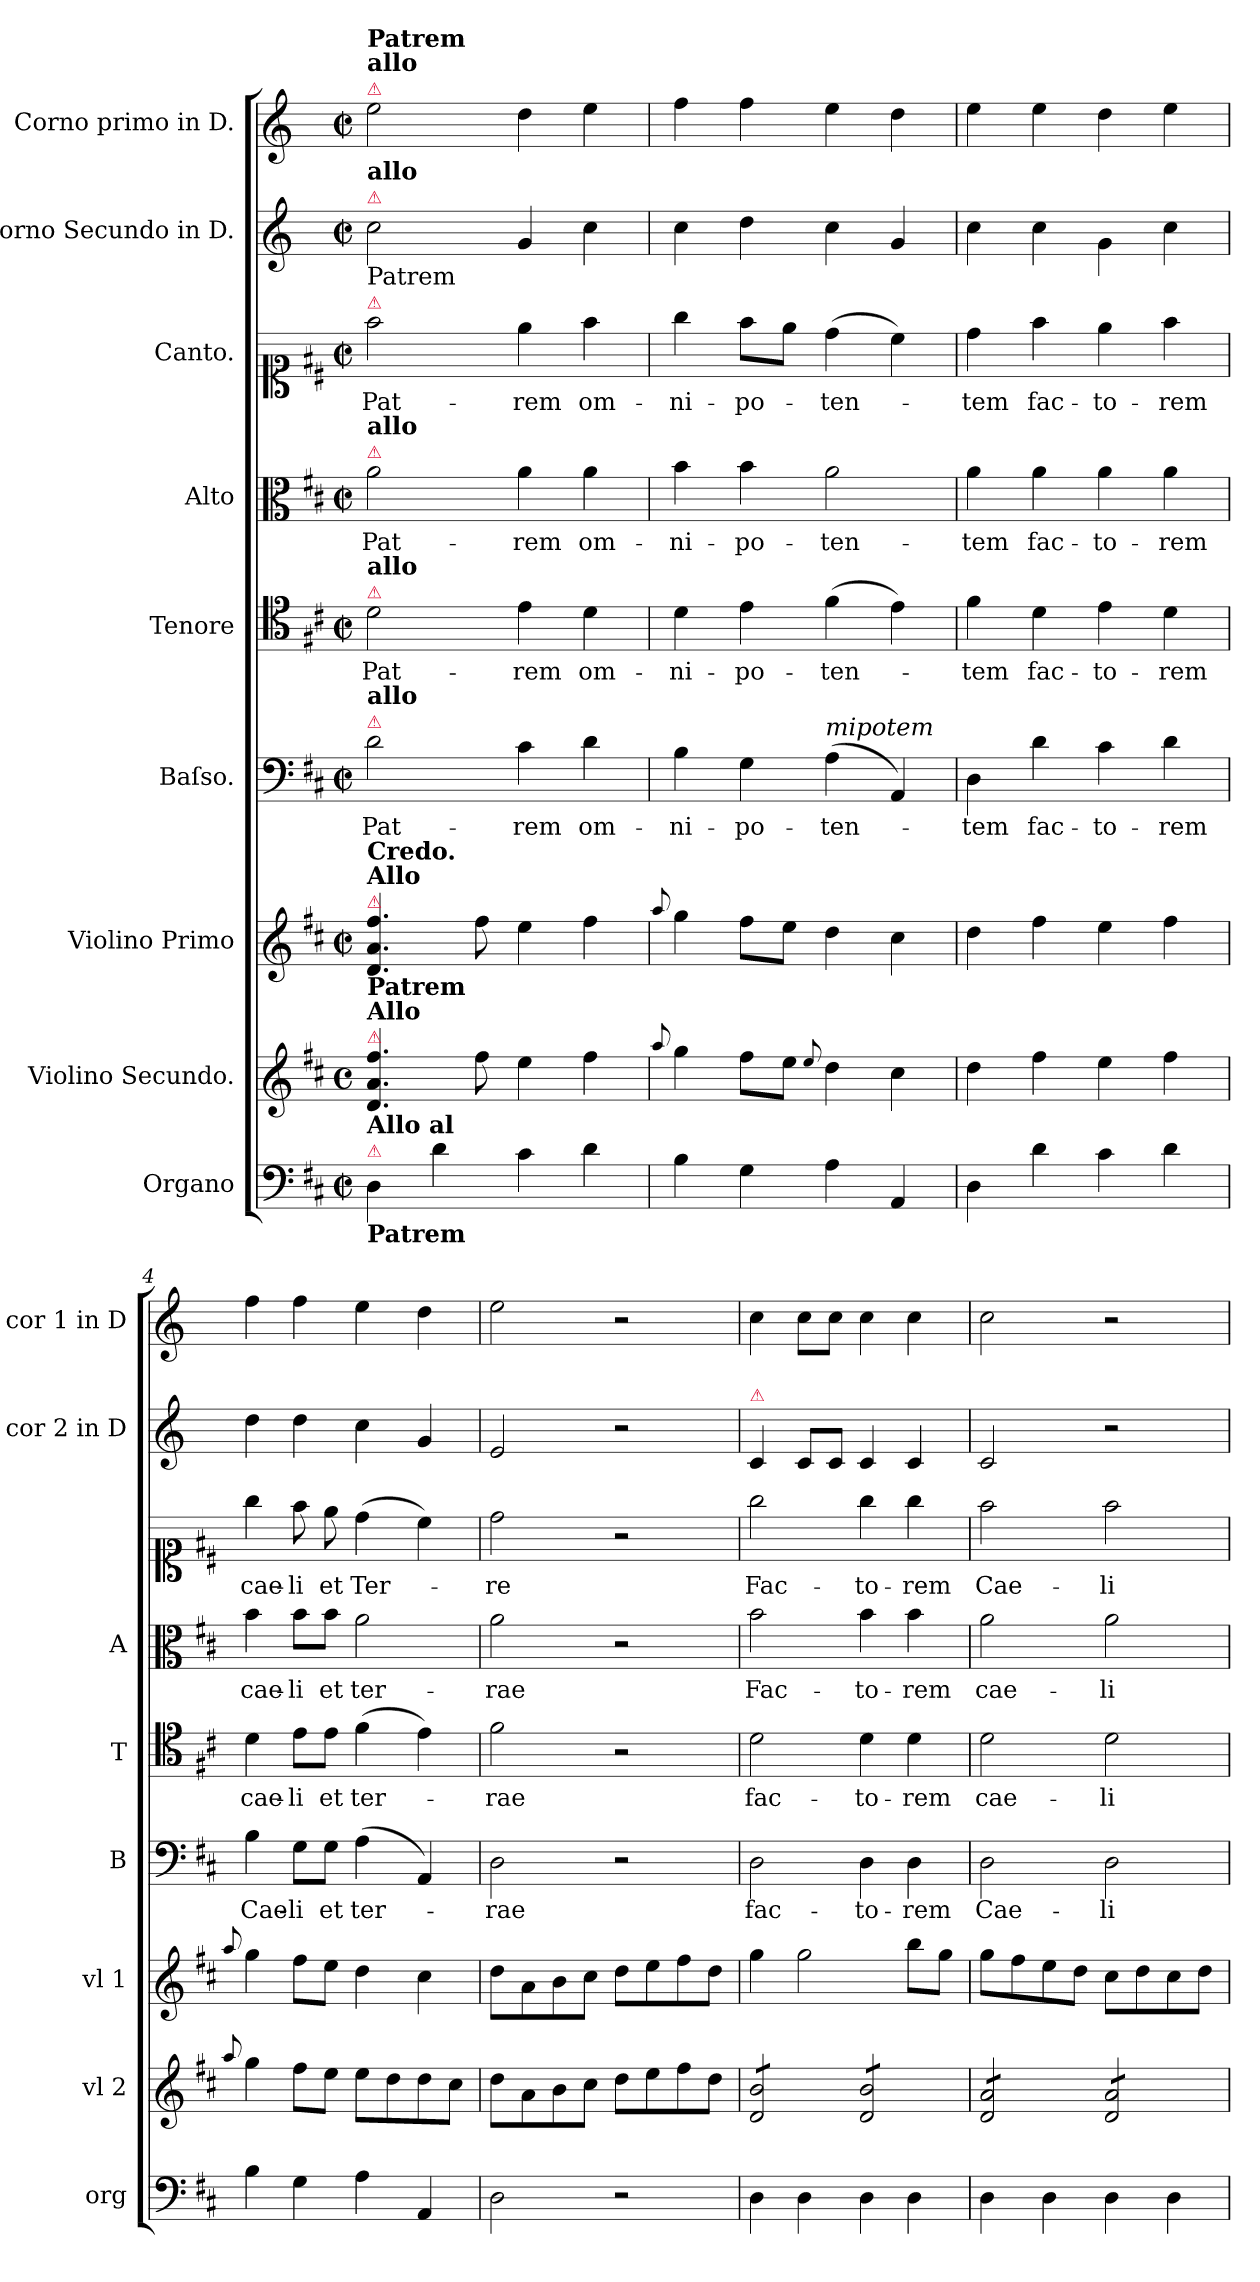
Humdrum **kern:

**kern	**kern	**kern	**dynam	**kern	**text	**kern	**text	**kern	**text	**kern	**text	**kern	**kern
*part9	*part8	*part7	*part7	*part6	*part6	*part5	*part5	*part4	*part4	*part3	*part3	*part2	*part1
*staff9	*staff8	*staff7	*staff7	*staff6	*staff6	*staff5	*staff5	*staff4	*staff4	*staff3	*staff3	*staff2	*staff1
*I"Organo	*I"Violino Secundo.	*I"Violino Primo	*	*I"Baſso.	*	*I"Tenore	*	*I"Alto	*	*I"Canto.	*	*I"Corno Secundo in D.	*I"Corno primo in D.
*I'org	*I'vl 2	*I'vl 1	*	*I'B	*	*I'T	*	*I'A	*	*	*	*I'cor 2 in D	*I'cor 1 in D
*clefF4	*clefG2	*clefG2	*	*clefF4	*	*clefC4	*	*clefC3	*	*clefC1	*	*clefG2	*clefG2
*	*	*	*	*	*	*	*	*	*	*	*	*ITrd6c10	*ITrd6c10
*k[f#c#]	*k[f#c#]	*k[f#c#]	*	*k[f#c#]	*	*k[f#c#]	*	*k[f#c#]	*	*k[f#c#]	*	*k[f#c#]	*k[f#c#]
*M2/2	*M2/2	*M2/2	*	*M2/2	*	*M2/2	*	*M2/2	*	*M2/2	*	*M2/2	*M2/2
*met(c|)	*met(c)	*met(c|)	*	*met(c|)	*	*met(c|)	*	*met(c|)	*	*met(c|)	*	*met(c|)	*met(c|)
=1	=1	=1	=1	=1	=1	=1	=1	=1	=1	=1	=1	=1	=1
!	!	!	!	!	!	!	!	!	!	!	!	!	!LO:TX:a:color=crimson:t=⚠
!	!	!	!	!	!	!	!	!	!	!	!	!	!LO:TX:a:B:t=allo
!	!	!	!	!	!	!	!	!	!	!	!	!	!LO:TX:a:B:t=Patrem
!	!	!	!	!	!	!	!	!	!	!	!	!LO:TX:b:t=Patrem	!
!	!	!	!	!	!	!	!	!	!	!	!	!LO:TX:a:color=crimson:t=⚠	!
!	!	!	!	!	!	!	!	!	!	!	!	!LO:TX:a:B:t=allo	!
!	!	!	!	!	!	!	!	!	!	!LO:TX:a:color=crimson:t=⚠	!	!	!
!	!	!	!	!	!	!	!	!LO:TX:a:color=crimson:t=⚠	!	!	!	!	!
!	!	!	!	!	!	!	!	!LO:TX:a:B:t=allo	!	!	!	!	!
!	!	!	!	!	!	!LO:TX:a:color=crimson:t=⚠	!	!	!	!	!	!	!
!	!	!	!	!	!	!LO:TX:a:B:t=allo	!	!	!	!	!	!	!
!	!	!	!	!LO:TX:a:color=crimson:t=⚠	!	!	!	!	!	!	!	!	!
!	!	!	!	!LO:TX:a:B:t=allo	!	!	!	!	!	!	!	!	!
!	!	!LO:TX:a:color=crimson:t=⚠	!	!	!	!	!	!	!	!	!	!	!
!	!	!LO:TX:a:B:t=Allo	!	!	!	!	!	!	!	!	!	!	!
!	!	!LO:TX:a:B:t=Credo.	!	!	!	!	!	!	!	!	!	!	!
!	!LO:TX:a:color=crimson:t=⚠	!	!	!	!	!	!	!	!	!	!	!	!
!	!LO:TX:a:B:t=Allo	!	!	!	!	!	!	!	!	!	!	!	!
!	!LO:TX:a:B:t=Patrem	!	!	!	!	!	!	!	!	!	!	!	!
!LO:TX:a:color=crimson:t=⚠	!	!	!	!	!	!	!	!	!	!	!	!	!
!LO:TX:b:B:t=Patrem	!	!	!	!	!	!	!	!	!	!	!	!	!
!LO:TX:a:B:t=Allo al	!	!	!	!	!	!	!	!	!	!	!	!	!
!	!	!	!LO:DY:b	!	!	!	!	!	!	!	!	!	!
4D\	4.d/ 4.a/ 4.ff#/	4.d/ 4.a/ 4.ff#/	for	2d\	Pat-	2d\	Pat-	2a\	Pat-	2ff#\	Pat-	2d\	2f#\
4d\	.	.	.	.	.	.	.	.	.	.	.	.	.
.	8ff#\	8ff#\	.	.	.	.	.	.	.	.	.	.	.
4c#\	4ee\	4ee\	.	4c#\	-rem	4e\	-rem	4a\	-rem	4ee\	-rem	4A/	4e\
4d\	4ff#\	4ff#\	.	4d\	om-	4d\	om-	4a\	om-	4ff#\	om-	4d\	4f#\
=2	=2	=2	=2	=2	=2	=2	=2	=2	=2	=2	=2	=2	=2
.	8qqaa/	8qqaa/	.	.	.	.	.	.	.	.	.	.	.
4B\	4gg\	4gg\	.	4B\	-ni-	4d\	-ni-	4b\	-ni-	4gg\	-ni-	4d\	4g\
4G\	8ff#\L	8ff#\L	.	4G\	-po-	4e\	-po-	4b\	-po-	8ff#\L	-po-	4e\	4g\
.	8ee\J	8ee\J	.	.	.	.	.	.	.	8ee\J	.	.	.
.	8qqee/	.	.	.	.	.	.	.	.	.	.	.	.
!	!	!	!	!LO:TX:a:i:t=mipotem	!	!	!	!	!	!	!	!	!
4A\	4dd\	4dd\	.	(4A\	-ten-	(4f#\	-ten-	2a\	-ten-	(4dd\	-ten-	4d\	4f#\
4AA/	4cc#\	4cc#\	.	4AA/)	.	4e\)	.	.	.	4cc#\)	.	4A/	4e\
=3	=3	=3	=3	=3	=3	=3	=3	=3	=3	=3	=3	=3	=3
4D\	4dd\	4dd\	.	4D\	-tem	4f#\	-tem	4a\	-tem	4dd\	-tem	4d\	4f#\
4d\	4ff#\	4ff#\	.	4d\	fac-	4d\	fac-	4a\	fac-	4ff#\	fac-	4d\	4f#\
4c#\	4ee\	4ee\	.	4c#\	-to-	4e\	-to-	4a\	-to-	4ee\	-to-	4A\	4e\
4d\	4ff#\	4ff#\	.	4d\	-rem	4d\	-rem	4a\	-rem	4ff#\	-rem	4d\	4f#\
=4	=4	=4	=4	=4	=4	=4	=4	=4	=4	=4	=4	=4	=4
.	8qqaa/	8qqaa/	.	.	.	.	.	.	.	.	.	.	.
4B\	4gg\	4gg\	.	4B\	Cae-	4d\	cae-	4b\	cae-	4gg\	cae-	4e\	4g\
4G\	8ff#\L	8ff#\L	.	8G\L	-li	8e\L	-li	8b\L	-li	8ff#\	-li	4e\	4g\
.	8ee\J	8ee\J	.	8G\J	et	8e\J	et	8b\J	et	8ee\	et	.	.
4A\	8ee\L	4dd\	.	(4A\	ter-	(4f#\	ter-	2a\	ter-	(4dd\	Ter-	4d\	4f#\
.	8dd\	.	.	.	.	.	.	.	.	.	.	.	.
4AA/	8dd\	4cc#\	.	4AA/)	.	4e\)	.	.	.	4cc#\)	.	4A/	4e\
.	8cc#\J	.	.	.	.	.	.	.	.	.	.	.	.
=5	=5	=5	=5	=5	=5	=5	=5	=5	=5	=5	=5	=5	=5
2D\	8dd\L	8dd\L	.	2D\	-rae	2f#\	-rae	2a\	-rae	2dd\	-re	2F#/	2f#\
.	8a\	8a\	.	.	.	.	.	.	.	.	.	.	.
.	8b\	8b\	.	.	.	.	.	.	.	.	.	.	.
.	8cc#\J	8cc#\J	.	.	.	.	.	.	.	.	.	.	.
2r	8dd\L	8dd\L	.	2r	.	2r	.	2r	.	2r	.	2r	2r
.	8ee\	8ee\	.	.	.	.	.	.	.	.	.	.	.
.	8ff#\	8ff#\	.	.	.	.	.	.	.	.	.	.	.
.	8dd\J	8dd\J	.	.	.	.	.	.	.	.	.	.	.
=6	=6	=6	=6	=6	=6	=6	=6	=6	=6	=6	=6	=6	=6
!	!	!	!	!	!	!	!	!	!	!	!	!LO:TX:a:color=crimson:t=⚠	!
!	!LO:TX:a:color=crimson:t=⚠	!	!	!	!	!	!	!	!	!	!	!	!
*	*tremolo	*	*	*	*	*	*	*	*	*	*	*	*
4D\	8d/ 8b/L	4gg\	.	2D\	fac-	2d\	fac-	2b\	Fac-	2gg\	Fac-	4D/	4d\
.	8d/ 8b/	.	.	.	.	.	.	.	.	.	.	.	.
4D\	8d/ 8b/	2gg\	.	.	.	.	.	.	.	.	.	8D/L	8d\L
.	8d/ 8b/J	.	.	.	.	.	.	.	.	.	.	8D/J	8d\J
4D\	8d/ 8b/L	.	.	4D\	-to-	4d\	-to-	4b\	-to-	4gg\	-to-	4D/	4d\
.	8d/ 8b/	.	.	.	.	.	.	.	.	.	.	.	.
4D\	8d/ 8b/	8bb\L	.	4D\	-rem	4d\	-rem	4b\	-rem	4gg\	-rem	4D/	4d\
.	8d/ 8b/J	8gg\J	.	.	.	.	.	.	.	.	.	.	.
=7	=7	=7	=7	=7	=7	=7	=7	=7	=7	=7	=7	=7	=7
4D\	8d/ 8a/L	8gg\L	.	2D\	Cae-	2d\	cae-	2a\	cae-	2ff#\	Cae-	2D/	2d\
.	8d/ 8a/	8ff#\	.	.	.	.	.	.	.	.	.	.	.
4D\	8d/ 8a/	8ee\	.	.	.	.	.	.	.	.	.	.	.
.	8d/ 8a/J	8dd\J	.	.	.	.	.	.	.	.	.	.	.
4D\	8d/ 8a/L	8cc#\L	.	2D\	-li	2d\	-li	2a\	-li	2ff#\	-li	2r	2r
.	8d/ 8a/	8dd\	.	.	.	.	.	.	.	.	.	.	.
4D\	8d/ 8a/	8cc#\	.	.	.	.	.	.	.	.	.	.	.
.	8d/ 8a/J	8dd\J	.	.	.	.	.	.	.	.	.	.	.
*	*Xtremolo	*	*	*	*	*	*	*	*	*	*	*	*
=	=	=	=	=	=	=	=	=	=	=	=	=	=
*-	*-	*-	*-	*-	*-	*-	*-	*-	*-	*-	*-	*-	*-
